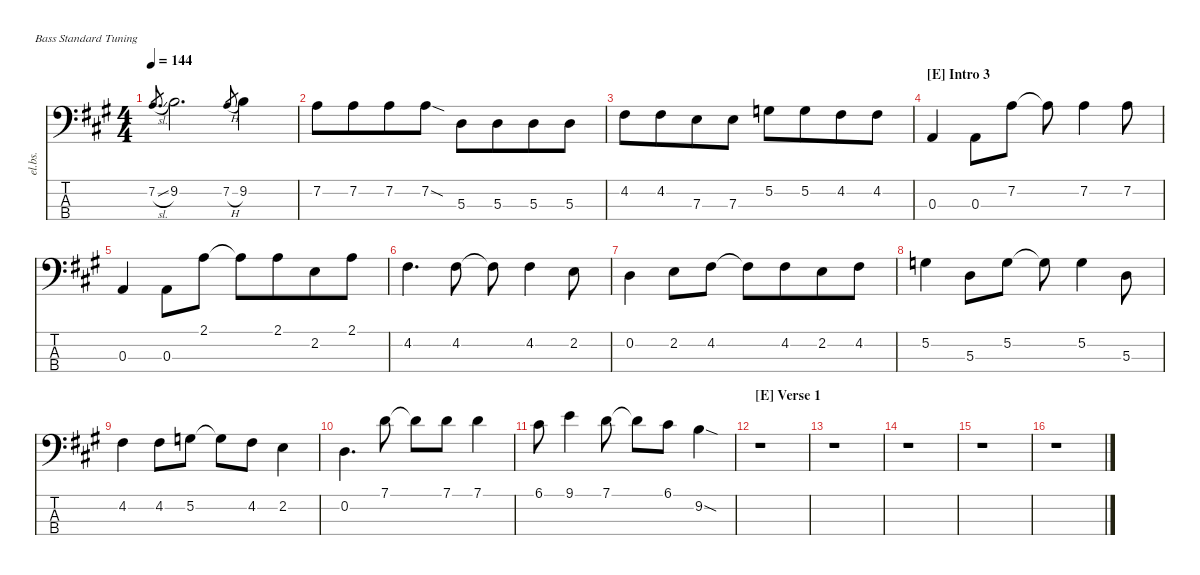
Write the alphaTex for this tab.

\defaultSystemsLayout 4
\hideDynamics
\bracketExtendMode nobrackets
\track ("E.Bass" "el.bs.") {instrument electricbassfinger}
\staff {score tabs}
\tuning (G2 D2 A1 E1)
\ts (4 4)
\tempo 144
\clef f4
\ks a
7.2{sl acc forcenatural}.8{d gr dy mf} 9.2{acc forcenatural}.2{d} 7.2{h acc forcenatural}.8{gr} 9.2{acc forcenatural}.4 |
7.2{acc forcenatural}.8 7.2{acc forcenatural}.8{beam merge} 7.2{acc forcenatural}.8 7.2{sod acc forcenatural}.8 5.3{acc forcenatural}.8 5.3{acc forcenatural}.8{beam merge} 5.3{acc forcenatural}.8 5.3{acc forcenatural}.8 |
4.2{acc #}.8 4.2{acc #}.8{beam merge} 7.3{acc forcenatural}.8 7.3{acc forcenatural}.8 5.2{acc forcenatural}.8 5.2{acc forcenatural}.8{beam merge} 4.2{acc #}.8 4.2{acc #}.8 |
\section ("E" "Intro 3")
0.3{acc forcenatural}.4 0.3{acc forcenatural}.8 7.2{acc forcenatural}.8 7.2{t acc forcenatural}.8 7.2{acc forcenatural}.4 7.2{acc forcenatural}.8 |
0.3{acc forcenatural}.4 0.3{acc forcenatural}.8 2.1{acc forcenatural}.8 2.1{t acc forcenatural}.8 2.1{acc forcenatural}.8{beam merge} 2.2{acc forcenatural}.8 2.1{acc forcenatural}.8 |
4.2{acc #}.4{d} 4.2{acc #}.8 4.2{t acc #}.8 4.2{acc #}.4 2.2{acc forcenatural}.8 |
0.2{acc forcenatural}.4 2.2{acc forcenatural}.8 4.2{acc #}.8 4.2{t acc #}.8 4.2{acc #}.8{beam merge} 2.2{acc forcenatural}.8 4.2{acc #}.8 |
5.2{acc forcenatural}.4 5.3{acc forcenatural}.8 5.2{acc forcenatural}.8 5.2{t acc forcenatural}.8 5.2{acc forcenatural}.4 5.3{acc forcenatural}.8 |
4.2{acc #}.4 4.2{acc #}.8 5.2{acc forcenatural}.8 5.2{t acc forcenatural}.8 4.2{acc #}.8 2.2{acc forcenatural}.4 |
0.2{acc forcenatural}.4{d} 7.1{acc forcenatural}.8 7.1{t acc forcenatural}.8 7.1{acc forcenatural}.8 7.1{acc forcenatural}.4 |
6.1{acc #}.8 9.1{acc forcenatural}.4 7.1{acc forcenatural}.8 7.1{t acc forcenatural}.8 6.1{acc #}.8 9.2{sod acc forcenatural}.4 |
\section ("E" "Verse 1")
r.1 |
r.1 |
r.1 |
r.1 |
r.1
